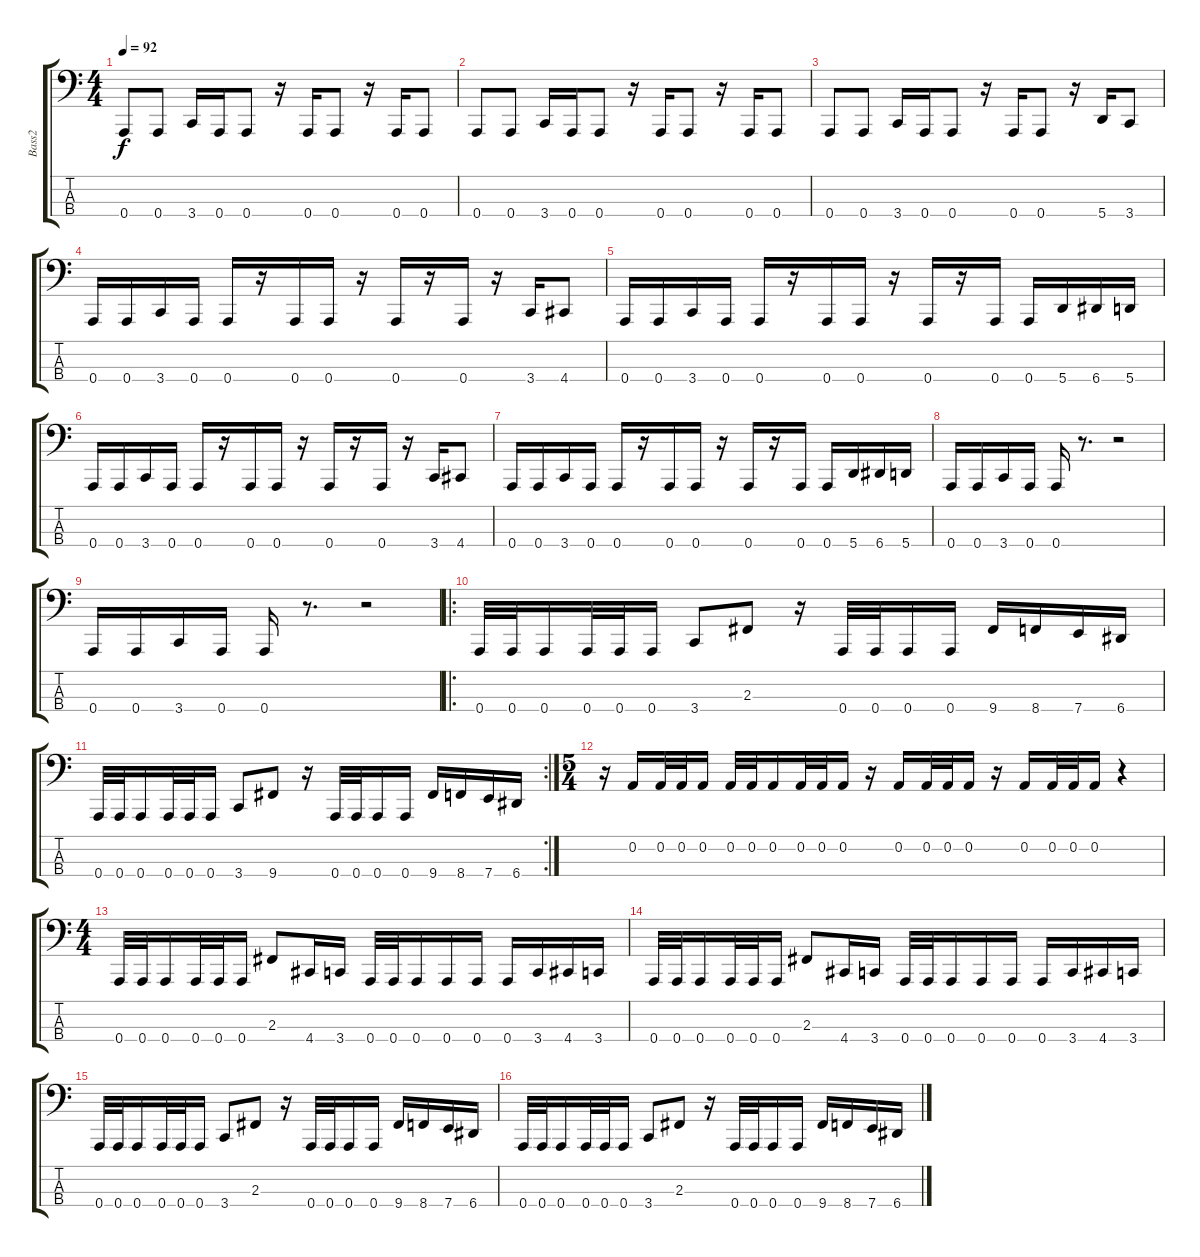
\track ("Bass2" "Bass2") {instrument slapbass1}
\staff {score tabs}
\tuning (D2 A1 E1 A0) {hide}
\ts (4 4)
\tempo 92
\clef f4
\ks c
0.4.8{dy f} 0.4.8 3.4.16 0.4.16 0.4.8 r.16 0.4.16 0.4.8 r.16 0.4.16 0.4.8 |
0.4.8 0.4.8 3.4.16 0.4.16 0.4.8 r.16 0.4.16 0.4.8 r.16 0.4.16 0.4.8 |
0.4.8 0.4.8 3.4.16 0.4.16 0.4.8 r.16 0.4.16 0.4.8 r.16 5.4.16 3.4.8 |
0.4.16 0.4.16 3.4.16 0.4.16 0.4.16 r.16 0.4.16 0.4.16 r.16 0.4.16 r.16 0.4.16 r.16 3.4.16 4.4.8 |
0.4.16 0.4.16 3.4.16 0.4.16 0.4.16 r.16 0.4.16 0.4.16 r.16 0.4.16 r.16 0.4.16 0.4.16 5.4.16 6.4.16 5.4.16 |
0.4.16 0.4.16 3.4.16 0.4.16 0.4.16 r.16 0.4.16 0.4.16 r.16 0.4.16 r.16 0.4.16 r.16 3.4.16 4.4.8 |
0.4.16 0.4.16 3.4.16 0.4.16 0.4.16 r.16 0.4.16 0.4.16 r.16 0.4.16 r.16 0.4.16 0.4.16 5.4.16 6.4.16 5.4.16 |
0.4.16 0.4.16 3.4.16 0.4.16 0.4.16 r.8{d} r.2 |
0.4.16 0.4.16 3.4.16 0.4.16 0.4.16 r.8{d} r.2 |
\ro
0.4.32 0.4.32 0.4.16 0.4.32 0.4.32 0.4.16 3.4.8 2.3.8 r.16 0.4.32 0.4.32 0.4.16 0.4.16 9.4.16 8.4.16 7.4.16 6.4.16 |
\rc 2
0.4.32 0.4.32 0.4.16 0.4.32 0.4.32 0.4.16 3.4.8 9.4.8 r.16 0.4.32 0.4.32 0.4.16 0.4.16 9.4.16 8.4.16 7.4.16 6.4.16 |
\ts (5 4)
r.16 0.2.16 0.2.32 0.2.32 0.2.16 0.2.32 0.2.32 0.2.16 0.2.32 0.2.32 0.2.16 r.16 0.2.16 0.2.32 0.2.32 0.2.16 r.16 0.2.16 0.2.32 0.2.32 0.2.16 r.4 |
\ts (4 4)
0.4.32 0.4.32 0.4.16 0.4.32 0.4.32 0.4.16 2.3.8 4.4.16 3.4.16 0.4.32 0.4.32 0.4.16 0.4.16 0.4.16 0.4.16 3.4.16 4.4.16 3.4.16 |
0.4.32 0.4.32 0.4.16 0.4.32 0.4.32 0.4.16 2.3.8 4.4.16 3.4.16 0.4.32 0.4.32 0.4.16 0.4.16 0.4.16 0.4.16 3.4.16 4.4.16 3.4.16 |
0.4.32 0.4.32 0.4.16 0.4.32 0.4.32 0.4.16 3.4.8 2.3.8 r.16 0.4.32 0.4.32 0.4.16 0.4.16 9.4.16 8.4.16 7.4.16 6.4.16 |
0.4.32 0.4.32 0.4.16 0.4.32 0.4.32 0.4.16 3.4.8 2.3.8 r.16 0.4.32 0.4.32 0.4.16 0.4.16 9.4.16 8.4.16 7.4.16 6.4.16
